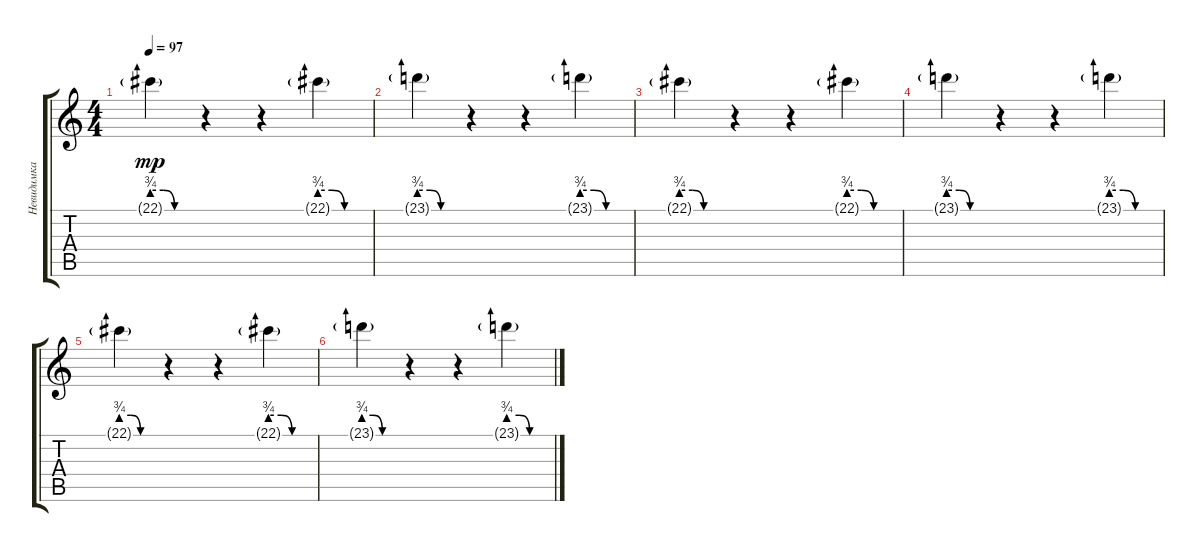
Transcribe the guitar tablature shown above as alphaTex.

\track ("Невидимка" "Невидимка") {instrument synthstrings1}
\staff {score tabs}
\tuning (D4 A3 F3 C3 G2 C2) {hide}
\ts (4 4)
\tempo 97
\clef g2
\ks c
22.1{be (custom 0 3 15 3 30 0 60 0) g}.4{dy mp} r.4 r.4 22.1{be (custom 0 3 15 3 30 0 60 0) g}.4 |
23.1{be (custom 0 3 15 3 30 0 60 0) g}.4 r.4 r.4 23.1{be (custom 0 3 15 3 30 0 60 0) g}.4 |
22.1{be (custom 0 3 15 3 30 0 60 0) g}.4 r.4 r.4 22.1{be (custom 0 3 15 3 30 0 60 0) g}.4 |
23.1{be (custom 0 3 15 3 30 0 60 0) g}.4 r.4 r.4 23.1{be (custom 0 3 15 3 30 0 60 0) g}.4 |
22.1{be (custom 0 3 15 3 30 0 60 0) g}.4 r.4 r.4 22.1{be (custom 0 3 15 3 30 0 60 0) g}.4 |
23.1{be (custom 0 3 15 3 30 0 60 0) g}.4 r.4 r.4 23.1{be (custom 0 3 15 3 30 0 60 0) g}.4
